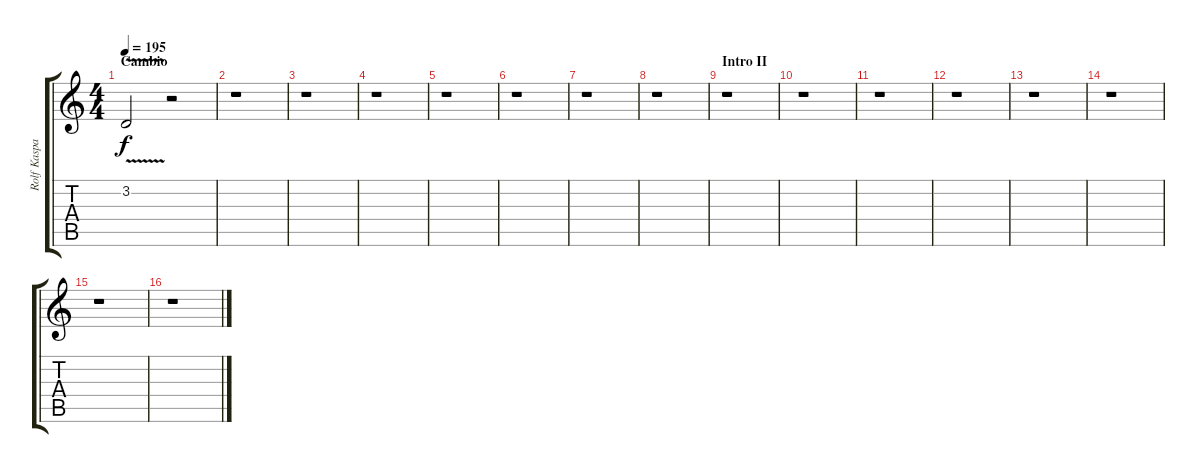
\track ("Rolf Kasparek (Voz)" "Rolf Kaspa") {instrument lead1square}
\staff {score tabs}
\tuning (E4 B3 G3 D3 A2 E2) {hide}
\ts (4 4)
\section ("" "Cambio")
\tempo 195
\clef g2
\ks c
3.2{v}.2{dy f} r.2 |
r.1 |
r.1 |
r.1 |
r.1 |
r.1 |
r.1 |
r.1 |
\section ("" "Intro II")
r.1 |
r.1 |
r.1 |
r.1 |
r.1 |
r.1 |
r.1 |
r.1
